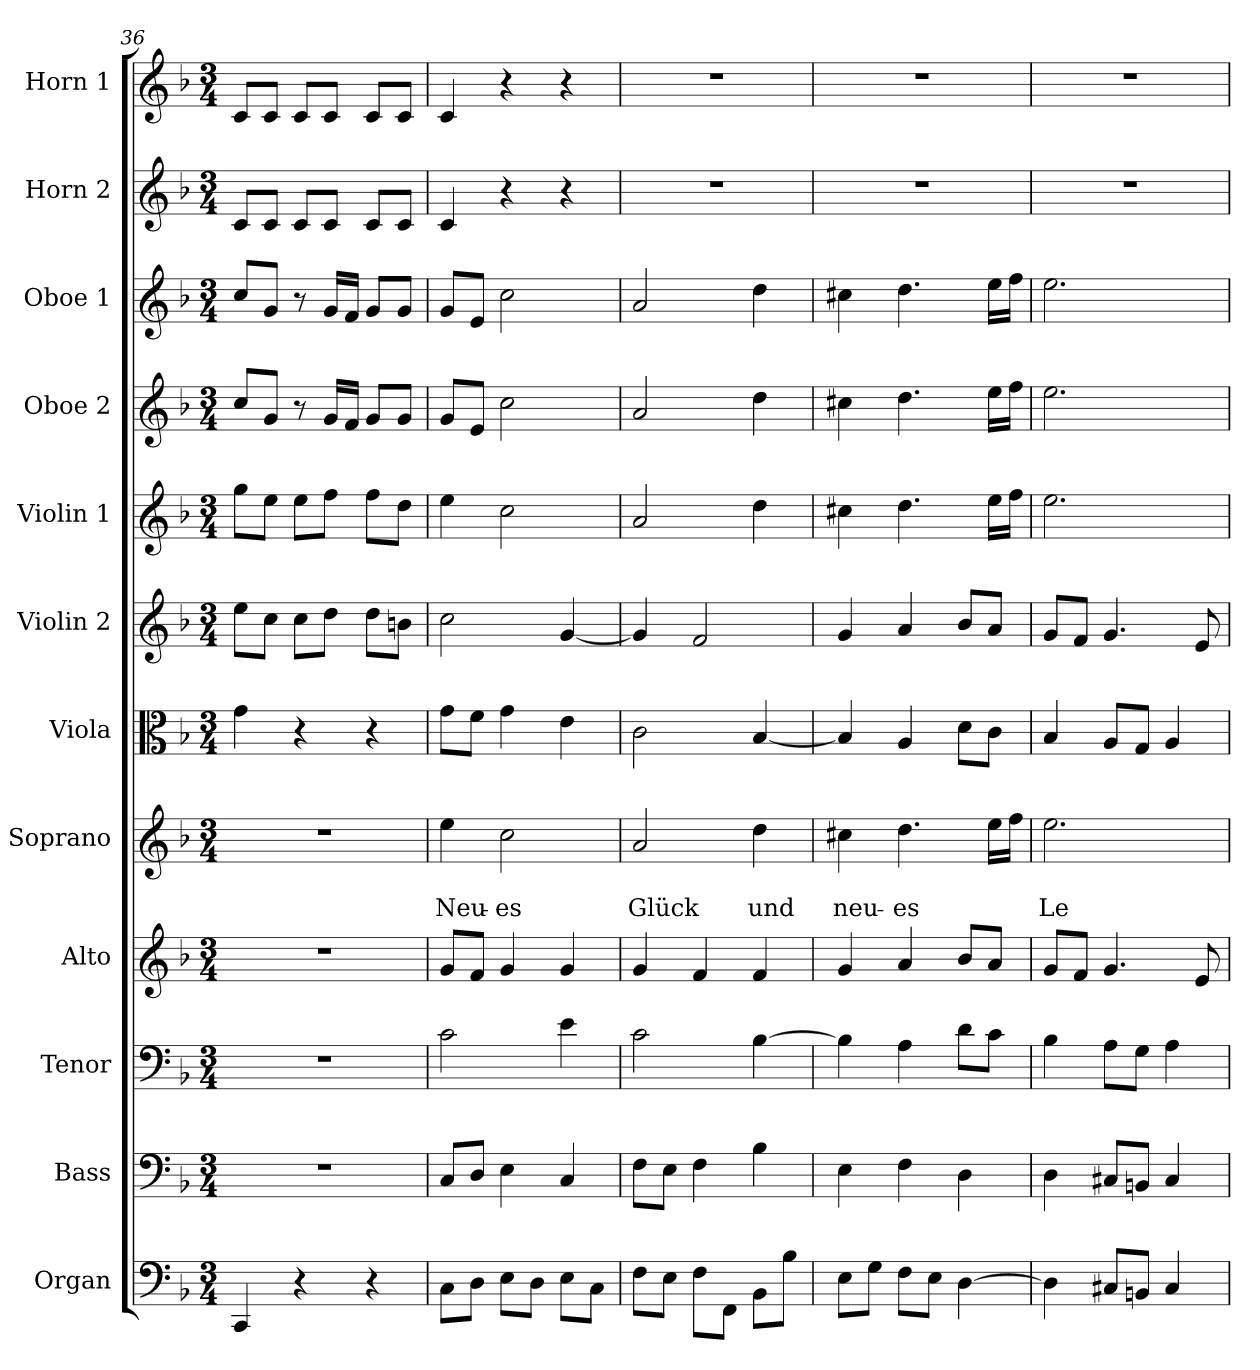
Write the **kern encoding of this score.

**kern	**kern	**kern	**kern	**kern	**text	**text	**kern	**kern	**kern	**kern	**kern	**kern	**kern
*part12	*part11	*part10	*part9	*part8	*part8	*part8	*part7	*part6	*part5	*part4	*part3	*part2	*part1
*staff12	*staff11	*staff10	*staff9	*staff8	*staff8	*staff8	*staff7	*staff6	*staff5	*staff4	*staff3	*staff2	*staff1
*I"Organ	*I"Bass	*I"Tenor	*I"Alto	*I"Soprano	*	*	*I"Viola	*I"Violin 2	*I"Violin 1	*I"Oboe 2	*I"Oboe 1	*I"Horn 2	*I"Horn 1
*I'Org	*I'B.	*I'T.	*I'A.	*I'S.	*	*	*I'Vla	*I'Vn2	*I'Vn1	*I'O1	*I'O1	*I'H2	*I'H1
!!LO:PB:g=z
*clefF4	*clefF4	*clefF4	*clefG2	*clefG2	*	*	*clefC3	*clefG2	*clefG2	*clefG2	*clefG2	*clefG2	*clefG2
*k[b-]	*k[b-]	*k[b-]	*k[b-]	*k[b-]	*	*	*k[b-]	*k[b-]	*k[b-]	*k[b-]	*k[b-]	*k[b-]	*k[b-]
*F:	*F:	*F:	*F:	*F:	*	*	*F:	*F:	*F:	*F:	*F:	*F:	*F:
*M3/4	*M3/4	*M3/4	*M3/4	*M3/4	*	*	*M3/4	*M3/4	*M3/4	*M3/4	*M3/4	*M3/4	*M3/4
=36	=36	=36	=36	=36	=36	=36	=36	=36	=36	=36	=36	=36	=36
4CC/	2.r	2.r	2.r	2.r	.	.	4g\	8ee\L	8gg\L	8cc/L	8cc/L	8c/L	8c/L
.	.	.	.	.	.	.	.	8cc\J	8ee\J	8g/J	8g/J	8c/J	8c/J
4r	.	.	.	.	.	.	4r	8cc\L	8ee\L	8r	8r	8c/L	8c/L
.	.	.	.	.	.	.	.	8dd\J	8ff\J	16g/LL	16g/LL	8c/J	8c/J
.	.	.	.	.	.	.	.	.	.	16f/JJ	16f/JJ	.	.
4r	.	.	.	.	.	.	4r	8dd\L	8ff\L	8g/L	8g/L	8c/L	8c/L
.	.	.	.	.	.	.	.	8bn\J	8dd\J	8g/J	8g/J	8c/J	8c/J
=37	=37	=37	=37	=37	=37	=37	=37	=37	=37	=37	=37	=37	=37
8C\L	8C/L	2c\	8g/L	4ee\	.	Neu-	8g\L	2cc\	4ee\	8g/L	8g/L	4c/	4c/
8D\J	8D/J	.	8f/J	.	.	.	8f\J	.	.	8e/J	8e/J	.	.
8E\L	4E\	.	4g/	2cc\	.	-es	4g\	.	2cc\	2cc\	2cc\	4r	4r
8D\J	.	.	.	.	.	.	.	.	.	.	.	.	.
8E\L	4C/	4e\	4g/	.	.	.	4e\	[4g/	.	.	.	4r	4r
8C\J	.	.	.	.	.	.	.	.	.	.	.	.	.
=38	=38	=38	=38	=38	=38	=38	=38	=38	=38	=38	=38	=38	=38
8F\L	8F\L	2c\	4g/	2a/	.	Glück	2c\	4g/]	2a/	2a/	2a/	2.r	2.r
8E\J	8E\J	.	.	.	.	.	.	.	.	.	.	.	.
8F\L	4F\	.	4f/	.	.	.	.	2f/	.	.	.	.	.
8FF\J	.	.	.	.	.	.	.	.	.	.	.	.	.
8BB-\L	4B-\	[4B-\	4f/	4dd\	.	und	[4B-/	.	4dd\	4dd\	4dd\	.	.
8B-\J	.	.	.	.	.	.	.	.	.	.	.	.	.
=39	=39	=39	=39	=39	=39	=39	=39	=39	=39	=39	=39	=39	=39
8E\L	4E\	4B-\]	4g/	4cc#X\	.	neu-	4B-/]	4g/	4cc#X\	4cc#X\	4cc#X\	2.r	2.r
8G\J	.	.	.	.	.	.	.	.	.	.	.	.	.
8F\L	4F\	4A\	4a/	4.dd\	.	-es	4A/	4a/	4.dd\	4.dd\	4.dd\	.	.
8E\J	.	.	.	.	.	.	.	.	.	.	.	.	.
[4D\	4D\	8d\L	8b-/L	.	.	.	8d\L	8b-/L	.	.	.	.	.
.	.	8c\J	8a/J	16ee\LL	.	.	8c\J	8a/J	16ee\LL	16ee\LL	16ee\LL	.	.
.	.	.	.	16ff\JJ	.	.	.	.	16ff\JJ	16ff\JJ	16ff\JJ	.	.
=40	=40	=40	=40	=40	=40	=40	=40	=40	=40	=40	=40	=40	=40
4D\]	4D\	4B-\	8g/L	2.ee\	.	Le-	4B-/	8g/L	2.ee\	2.ee\	2.ee\	2.r	2.r
.	.	.	8f/J	.	.	.	.	8f/J	.	.	.	.	.
8C#X/L	8C#X/L	8A\L	4.g/	.	.	.	8A/L	4.g/	.	.	.	.	.
8BBn/J	8BBn/J	8G\J	.	.	.	.	8G/J	.	.	.	.	.	.
4C#/	4C#/	4A\	.	.	.	.	4A/	.	.	.	.	.	.
.	.	.	8e/	.	.	.	.	8e/	.	.	.	.	.
=	=	=	=	=	=	=	=	=	=	=	=	=	=
*-	*-	*-	*-	*-	*-	*-	*-	*-	*-	*-	*-	*-	*-
